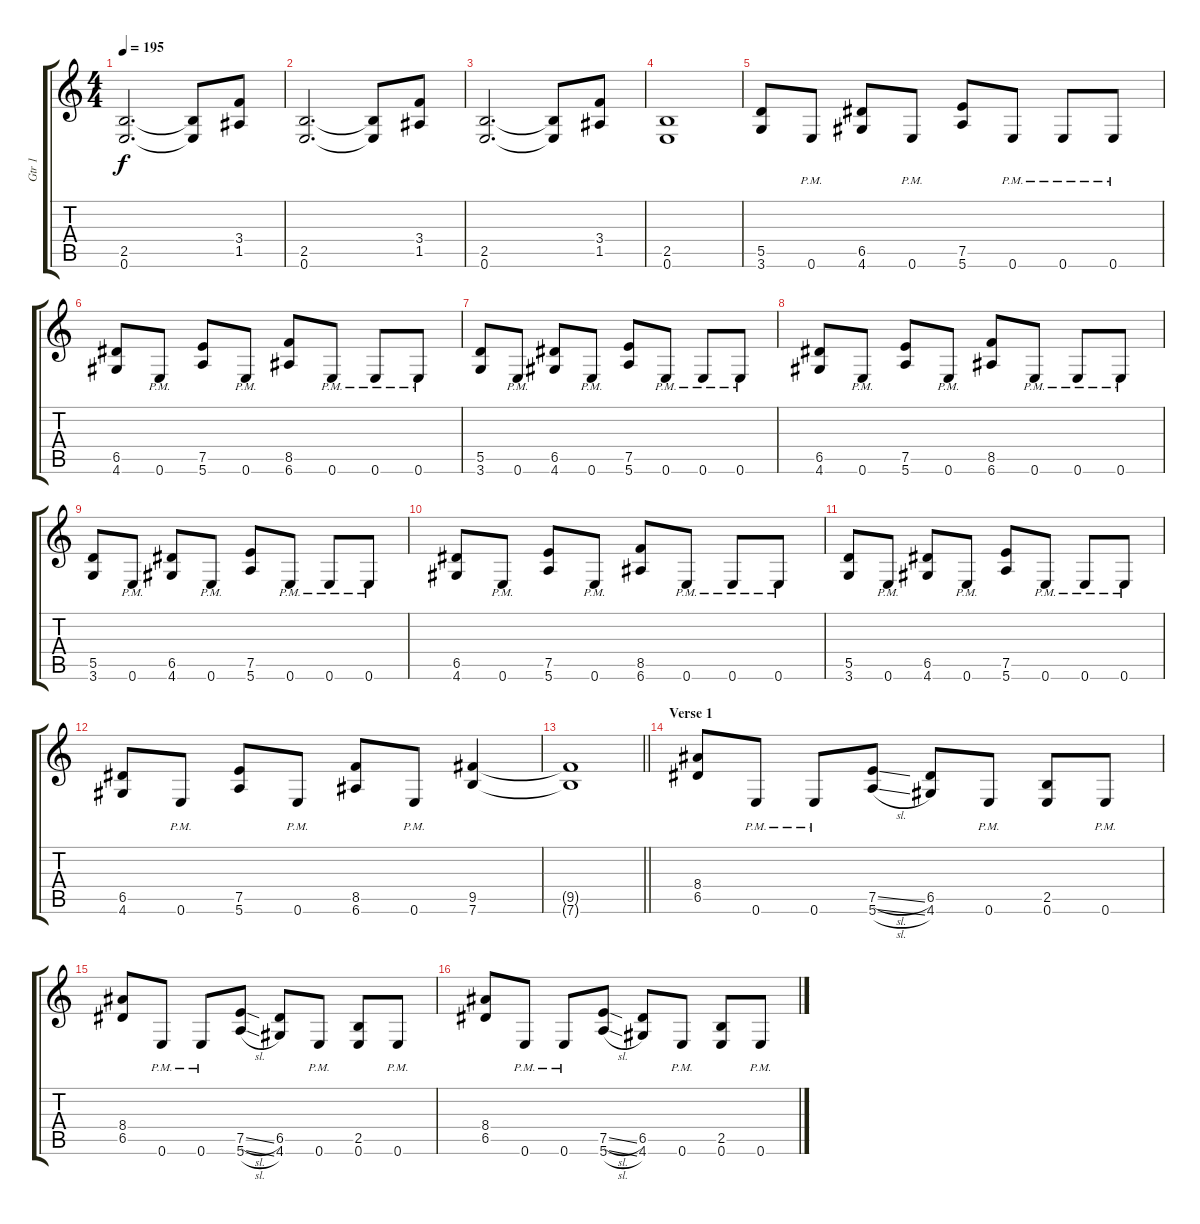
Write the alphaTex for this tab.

\track ("Gtr 1" "Gtr 1") {instrument acousticguitarsteel}
\staff {score tabs}
\tuning (E4 B3 G3 D3 A2 E2) {hide}
\ts (4 4)
\tempo 195
\clef g2
\ks c
(2.5 0.6).2{d dy f} (2.5{t} 0.6{t}).8 (3.4 1.5).8 |
(2.5 0.6).2{d} (2.5{t} 0.6{t}).8 (3.4 1.5).8 |
(2.5 0.6).2{d} (2.5{t} 0.6{t}).8 (3.4 1.5).8 |
(2.5 0.6).1 |
(5.5 3.6).8 0.6{pm}.8 (6.5 4.6).8 0.6{pm}.8 (7.5 5.6).8 0.6{pm}.8 0.6{pm}.8 0.6{pm}.8 |
(6.5 4.6).8 0.6{pm}.8 (7.5 5.6).8 0.6{pm}.8 (8.5 6.6).8 0.6{pm}.8 0.6{pm}.8 0.6{pm}.8 |
(5.5 3.6).8 0.6{pm}.8 (6.5 4.6).8 0.6{pm}.8 (7.5 5.6).8 0.6{pm}.8 0.6{pm}.8 0.6{pm}.8 |
(6.5 4.6).8 0.6{pm}.8 (7.5 5.6).8 0.6{pm}.8 (8.5 6.6).8 0.6{pm}.8 0.6{pm}.8 0.6{pm}.8 |
(5.5 3.6).8 0.6{pm}.8 (6.5 4.6).8 0.6{pm}.8 (7.5 5.6).8 0.6{pm}.8 0.6{pm}.8 0.6{pm}.8 |
(6.5 4.6).8 0.6{pm}.8 (7.5 5.6).8 0.6{pm}.8 (8.5 6.6).8 0.6{pm}.8 0.6{pm}.8 0.6{pm}.8 |
(5.5 3.6).8 0.6{pm}.8 (6.5 4.6).8 0.6{pm}.8 (7.5 5.6).8 0.6{pm}.8 0.6{pm}.8 0.6{pm}.8 |
(6.5 4.6).8 0.6{pm}.8 (7.5 5.6).8 0.6{pm}.8 (8.5 6.6).8 0.6{pm}.8 (9.5 7.6).4 |
\barLineRight lightlight
(9.5{t} 7.6{t}).1 |
\section ("" "Verse 1")
(8.4 6.5).8 0.6{pm}.8 0.6{pm}.8 (7.5{sl} 5.6{sl}).8 (6.5 4.6).8 0.6{pm}.8 (2.5 0.6).8 0.6{pm}.8 |
(8.4 6.5).8 0.6{pm}.8 0.6{pm}.8 (7.5{sl} 5.6{sl}).8 (6.5 4.6).8 0.6{pm}.8 (2.5 0.6).8 0.6{pm}.8 |
(8.4 6.5).8 0.6{pm}.8 0.6{pm}.8 (7.5{sl} 5.6{sl}).8 (6.5 4.6).8 0.6{pm}.8 (2.5 0.6).8 0.6{pm}.8
